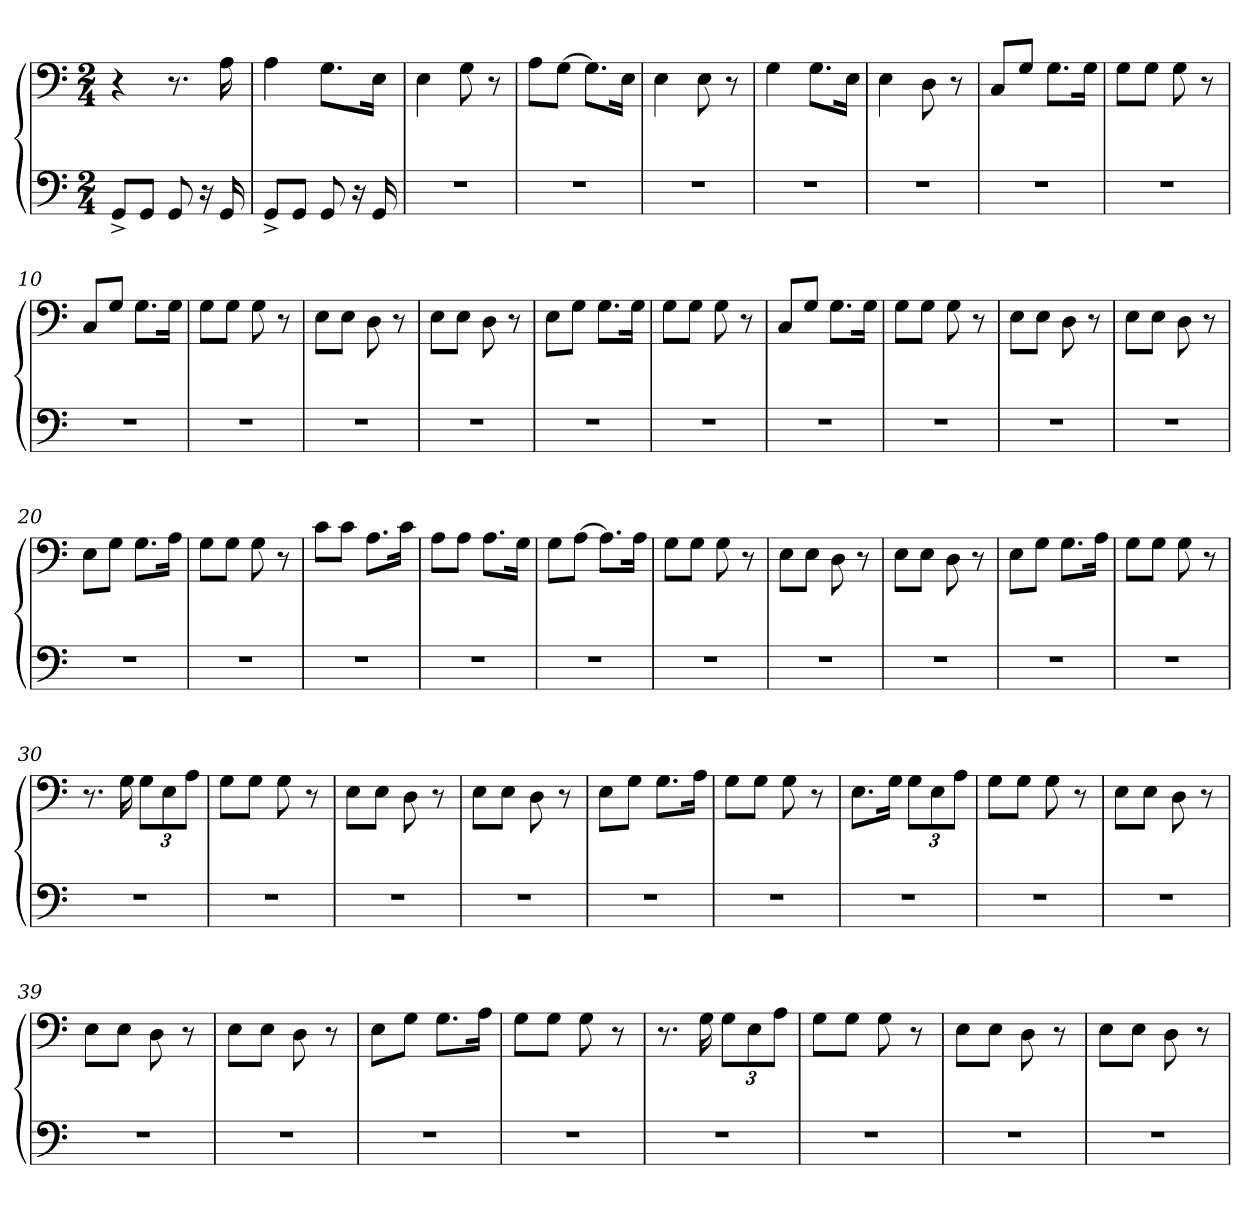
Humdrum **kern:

**kern	**kern
*part1	*part1
*staff2	*staff1
*clefF4	*clefF4
*k[]	*k[]
*M2/4	*M2/4
=1	=1
8GG^/L	4r
8GG/J	.
8GG/	8.r
16r	.
16GG/	16A\
=2	=2
8GG^/L	4A\
8GG/J	.
8GG/	8.G\L
16r	.
16GG/	16E\Jk
=3	=3
2r	4E\
.	8G\
.	8r
=4	=4
2r	8A\L
.	[8G\J
.	8.G\L]
.	16E\Jk
=5	=5
2r	4E\
.	8E\
.	8r
=6	=6
2r	4G\
.	8.G\L
.	16E\Jk
=7	=7
2r	4E\
.	8D\
.	8r
=8	=8
2r	8C/L
.	8G/J
.	8.G\L
.	16G\Jk
=9	=9
2r	8G\L
.	8G\J
.	8G\
.	8r
=10	=10
2r	8C/L
.	8G/J
.	8.G\L
.	16G\Jk
=11	=11
2r	8G\L
.	8G\J
.	8G\
.	8r
=12	=12
2r	8E\L
.	8E\J
.	8D\
.	8r
=13	=13
2r	8E\L
.	8E\J
.	8D\
.	8r
=14	=14
2r	8E\L
.	8G\J
.	8.G\L
.	16G\Jk
=15	=15
2r	8G\L
.	8G\J
.	8G\
.	8r
=16	=16
2r	8C/L
.	8G/J
.	8.G\L
.	16G\Jk
=17	=17
2r	8G\L
.	8G\J
.	8G\
.	8r
=18	=18
2r	8E\L
.	8E\J
.	8D\
.	8r
=19	=19
2r	8E\L
.	8E\J
.	8D\
.	8r
=20	=20
2r	8E\L
.	8G\J
.	8.G\L
.	16A\Jk
=21	=21
2r	8G\L
.	8G\J
.	8G\
.	8r
=22	=22
2r	8c\L
.	8c\J
.	8.A\L
.	16c\Jk
=23	=23
2r	8A\L
.	8A\J
.	8.A\L
.	16G\Jk
=24	=24
2r	8G\L
.	[8A\J
.	8.A\L]
.	16A\Jk
=25	=25
2r	8G\L
.	8G\J
.	8G\
.	8r
=26	=26
2r	8E\L
.	8E\J
.	8D\
.	8r
=27	=27
2r	8E\L
.	8E\J
.	8D\
.	8r
=28	=28
2r	8E\L
.	8G\J
.	8.G\L
.	16A\Jk
=29	=29
2r	8G\L
.	8G\J
.	8G\
.	8r
=30	=30
2r	8.r
.	16G\
.	12G\L
.	12E\
.	12A\J
=31	=31
2r	8G\L
.	8G\J
.	8G\
.	8r
=32	=32
2r	8E\L
.	8E\J
.	8D\
.	8r
=33	=33
2r	8E\L
.	8E\J
.	8D\
.	8r
=34	=34
2r	8E\L
.	8G\J
.	8.G\L
.	16A\Jk
=35	=35
2r	8G\L
.	8G\J
.	8G\
.	8r
=36	=36
2r	8.E\L
.	16G\Jk
.	12G\L
.	12E\
.	12A\J
=37	=37
2r	8G\L
.	8G\J
.	8G\
.	8r
=38	=38
2r	8E\L
.	8E\J
.	8D\
.	8r
=39	=39
2r	8E\L
.	8E\J
.	8D\
.	8r
=40	=40
2r	8E\L
.	8E\J
.	8D\
.	8r
=41	=41
2r	8E\L
.	8G\J
.	8.G\L
.	16A\Jk
=42	=42
2r	8G\L
.	8G\J
.	8G\
.	8r
=43	=43
2r	8.r
.	16G\
.	12G\L
.	12E\
.	12A\J
=44	=44
2r	8G\L
.	8G\J
.	8G\
.	8r
=45	=45
2r	8E\L
.	8E\J
.	8D\
.	8r
=46	=46
2r	8E\L
.	8E\J
.	8D\
.	8r
=	=
*-	*-
